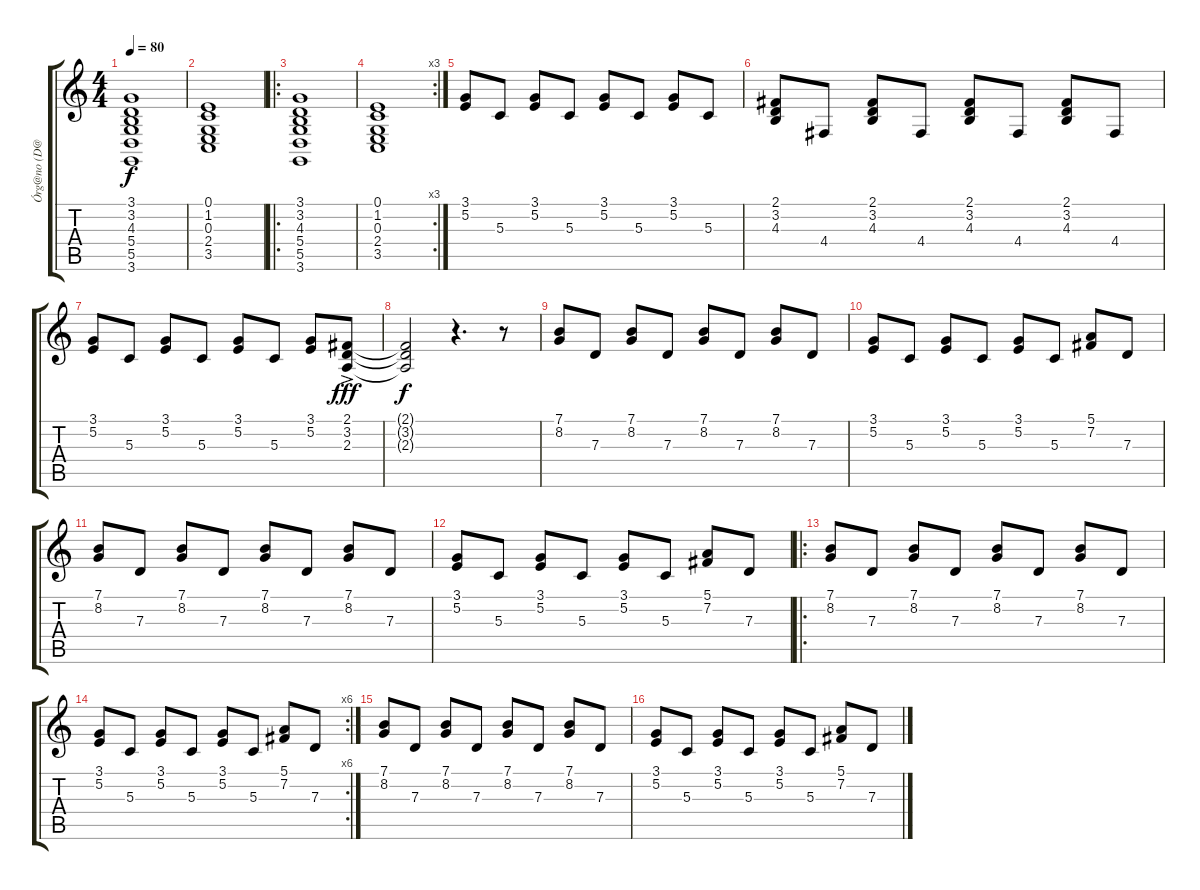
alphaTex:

\track ("Órg@no (D@ny Mezquit@)" "Órg@no (D@") {instrument fx7echoes}
\staff {score tabs}
\tuning (E4 B3 G3 D3 A2 E2) {hide}
\ts (4 4)
\tempo 80
\clef g2
\ks c
(3.1 3.2 4.3 5.4 5.5 3.6).1{dy f} |
(0.1 1.2 0.3 2.4 3.5).1 |
\ro
(3.1 3.2 4.3 5.4 5.5 3.6).1 |
\rc 3
(0.1 1.2 0.3 2.4 3.5).1 |
(3.1 5.2).8 5.3.8 (3.1 5.2).8 5.3.8 (3.1 5.2).8 5.3.8 (3.1 5.2).8 5.3.8 |
(2.1 3.2 4.3).8 4.4.8 (2.1 3.2 4.3).8 4.4.8 (2.1 3.2 4.3).8 4.4.8 (2.1 3.2 4.3).8 4.4.8 |
(3.1 5.2).8 5.3.8 (3.1 5.2).8 5.3.8 (3.1 5.2).8 5.3.8 (3.1 5.2).8 (2.1{ac} 3.2 2.3).8{dy fff} |
(2.1{t} 3.2{t} 2.3{t}).2{dy f} r.4{d} r.8 |
(7.1 8.2).8 7.3.8 (7.1 8.2).8 7.3.8 (7.1 8.2).8 7.3.8 (7.1 8.2).8 7.3.8 |
(3.1 5.2).8 5.3.8 (3.1 5.2).8 5.3.8 (3.1 5.2).8 5.3.8 (5.1 7.2).8 7.3.8 |
(7.1 8.2).8 7.3.8 (7.1 8.2).8 7.3.8 (7.1 8.2).8 7.3.8 (7.1 8.2).8 7.3.8 |
(3.1 5.2).8 5.3.8 (3.1 5.2).8 5.3.8 (3.1 5.2).8 5.3.8 (5.1 7.2).8 7.3.8 |
\ro
(7.1 8.2).8 7.3.8 (7.1 8.2).8 7.3.8 (7.1 8.2).8 7.3.8 (7.1 8.2).8 7.3.8 |
\rc 6
(3.1 5.2).8 5.3.8 (3.1 5.2).8 5.3.8 (3.1 5.2).8 5.3.8 (5.1 7.2).8 7.3.8 |
(7.1 8.2).8 7.3.8 (7.1 8.2).8 7.3.8 (7.1 8.2).8 7.3.8 (7.1 8.2).8 7.3.8 |
(3.1 5.2).8 5.3.8 (3.1 5.2).8 5.3.8 (3.1 5.2).8 5.3.8 (5.1 7.2).8 7.3.8
